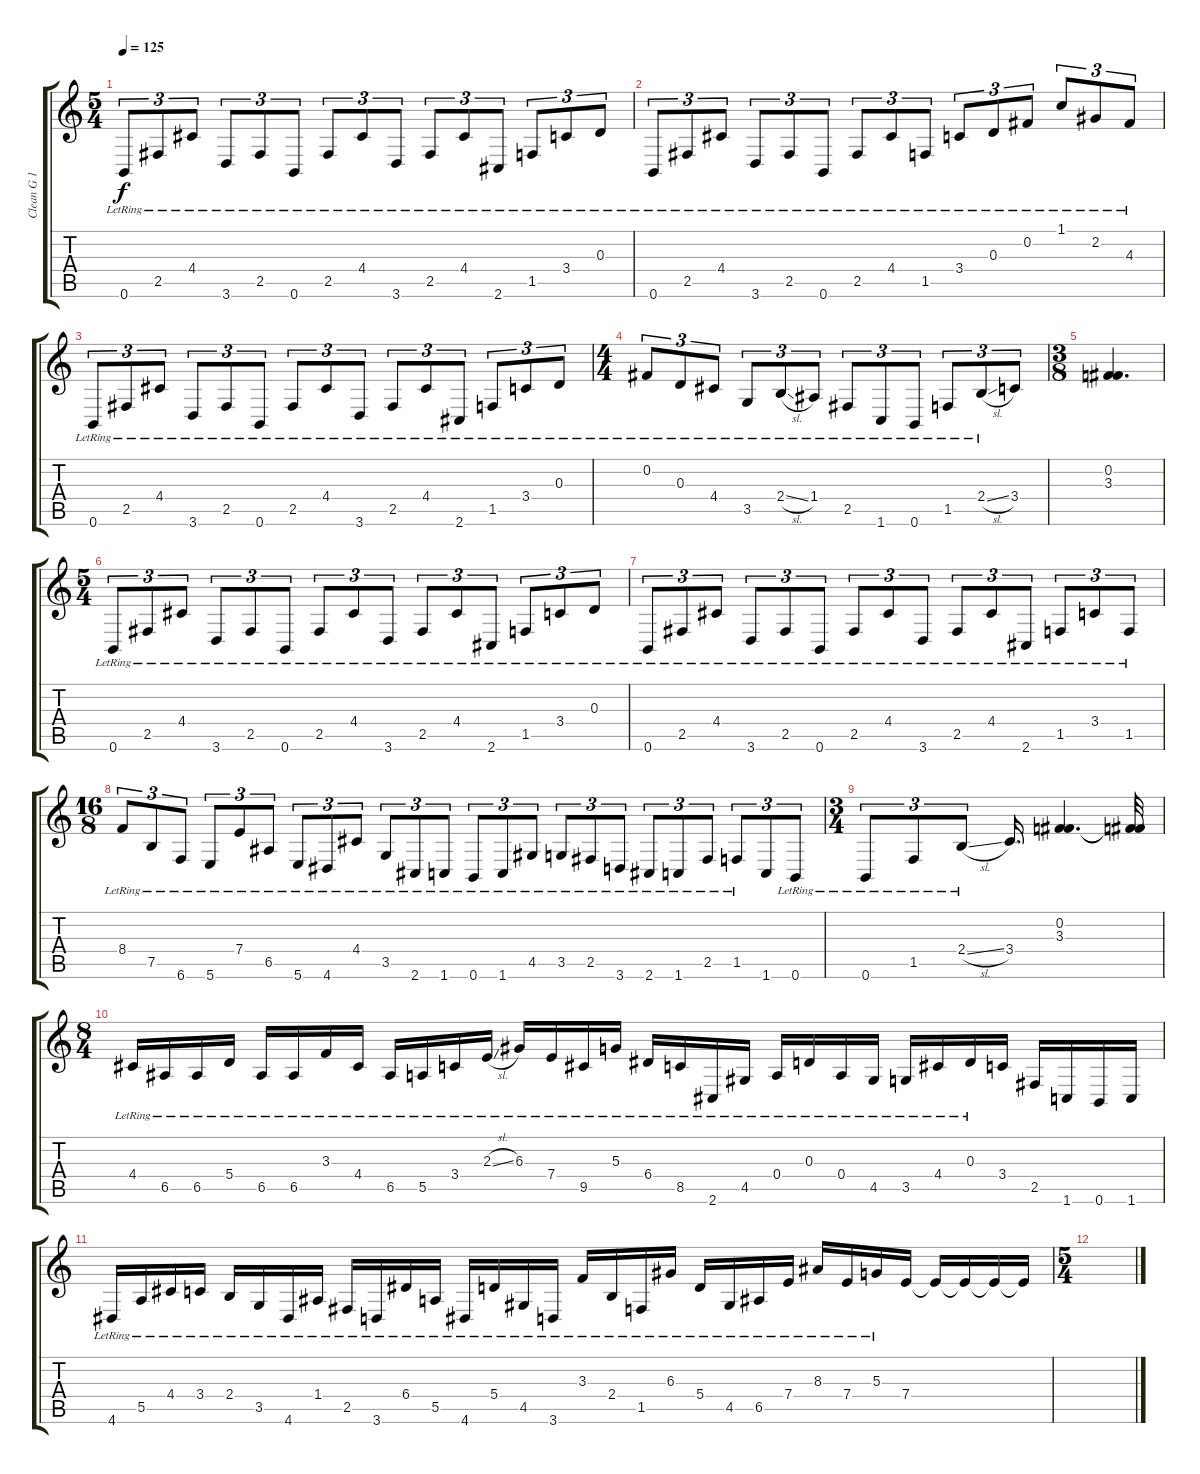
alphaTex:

\track ("Clean G 1" "Clean G 1") {instrument electricguitarclean}
\staff {score tabs}
\tuning (B3 Gb3 D3 A2 E2 B1) {hide}
\ts (5 4)
\tempo 125
\clef g2
\ks c
0.6{lr}.8{tu (3 2) dy f instrument electricguitarclean} 2.5{lr}.8{tu (3 2)} 4.4{lr}.8{tu (3 2)} 3.6{lr}.8{tu (3 2)} 2.5{lr}.8{tu (3 2)} 0.6{lr}.8{tu (3 2)} 2.5{lr}.8{tu (3 2)} 4.4{lr}.8{tu (3 2)} 3.6{lr}.8{tu (3 2)} 2.5{lr}.8{tu (3 2)} 4.4{lr}.8{tu (3 2)} 2.6{lr}.8{tu (3 2)} 1.5{lr}.8{tu (3 2)} 3.4{lr}.8{tu (3 2)} 0.3{lr}.8{tu (3 2)} |
0.6{lr}.8{tu (3 2)} 2.5{lr}.8{tu (3 2)} 4.4{lr}.8{tu (3 2)} 3.6{lr}.8{tu (3 2)} 2.5{lr}.8{tu (3 2)} 0.6{lr}.8{tu (3 2)} 2.5{lr}.8{tu (3 2)} 4.4{lr}.8{tu (3 2)} 1.5{lr}.8{tu (3 2)} 3.4{lr}.8{tu (3 2)} 0.3{lr}.8{tu (3 2)} 0.2{lr}.8{tu (3 2)} 1.1{lr}.8{tu (3 2)} 2.2{lr}.8{tu (3 2)} 4.3{lr}.8{tu (3 2)} |
0.6{lr}.8{tu (3 2)} 2.5{lr}.8{tu (3 2)} 4.4{lr}.8{tu (3 2)} 3.6{lr}.8{tu (3 2)} 2.5{lr}.8{tu (3 2)} 0.6{lr}.8{tu (3 2)} 2.5{lr}.8{tu (3 2)} 4.4{lr}.8{tu (3 2)} 3.6{lr}.8{tu (3 2)} 2.5{lr}.8{tu (3 2)} 4.4{lr}.8{tu (3 2)} 2.6{lr}.8{tu (3 2)} 1.5{lr}.8{tu (3 2)} 3.4{lr}.8{tu (3 2)} 0.3{lr}.8{tu (3 2)} |
\ts (4 4)
0.2{lr}.8{tu (3 2)} 0.3{lr}.8{tu (3 2)} 4.4{lr}.8{tu (3 2)} 3.5{lr}.8{tu (3 2)} 2.4{sl lr}.8{tu (3 2)} 1.4{lr}.8{tu (3 2)} 2.5{lr}.8{tu (3 2)} 1.6{lr}.8{tu (3 2)} 0.6{lr}.8{tu (3 2)} 1.5{lr}.8{tu (3 2)} 2.4{sl lr}.8{tu (3 2)} 3.4.8{tu (3 2)} |
\ts (3 8)
(0.2 3.3).4{d} |
\ts (5 4)
0.6{lr}.8{tu (3 2)} 2.5{lr}.8{tu (3 2)} 4.4{lr}.8{tu (3 2)} 3.6{lr}.8{tu (3 2)} 2.5{lr}.8{tu (3 2)} 0.6{lr}.8{tu (3 2)} 2.5{lr}.8{tu (3 2)} 4.4{lr}.8{tu (3 2)} 3.6{lr}.8{tu (3 2)} 2.5{lr}.8{tu (3 2)} 4.4{lr}.8{tu (3 2)} 2.6{lr}.8{tu (3 2)} 1.5{lr}.8{tu (3 2)} 3.4{lr}.8{tu (3 2)} 0.3{lr}.8{tu (3 2)} |
0.6{lr}.8{tu (3 2)} 2.5{lr}.8{tu (3 2)} 4.4{lr}.8{tu (3 2)} 3.6{lr}.8{tu (3 2)} 2.5{lr}.8{tu (3 2)} 0.6{lr}.8{tu (3 2)} 2.5{lr}.8{tu (3 2)} 4.4{lr}.8{tu (3 2)} 3.6{lr}.8{tu (3 2)} 2.5{lr}.8{tu (3 2)} 4.4{lr}.8{tu (3 2)} 2.6{lr}.8{tu (3 2)} 1.5{lr}.8{tu (3 2)} 3.4{lr}.8{tu (3 2)} 1.5{lr}.8{tu (3 2)} |
\ts (16 8)
8.4{lr}.8{tu (3 2)} 7.5{lr}.8{tu (3 2)} 6.6{lr}.8{tu (3 2)} 5.6{lr}.8{tu (3 2)} 7.4{lr}.8{tu (3 2)} 6.5{lr}.8{tu (3 2)} 5.6{lr}.8{tu (3 2)} 4.6{lr}.8{tu (3 2)} 4.4{lr}.8{tu (3 2)} 3.5{lr}.8{tu (3 2)} 2.6{lr}.8{tu (3 2)} 1.6{lr}.8{tu (3 2)} 0.6{lr}.8{tu (3 2)} 1.6{lr}.8{tu (3 2)} 4.5{lr}.8{tu (3 2)} 3.5{lr}.8{tu (3 2)} 2.5{lr}.8{tu (3 2)} 3.6{lr}.8{tu (3 2)} 2.6{lr}.8{tu (3 2)} 1.6{lr}.8{tu (3 2)} 2.5{lr}.8{tu (3 2)} 1.5{lr}.8{tu (3 2)} 1.6.8{tu (3 2)} 0.6{lr}.8{tu (3 2)} |
\ts (3 4)
0.6{lr}.8{tu (3 2)} 1.5{lr}.8{tu (3 2)} 2.4{sl lr}.8{tu (3 2)} 3.4.16{d} (0.2 3.3).4{d} (0.2{t} 3.3{t}).32 |
\ts (8 4)
4.4{lr}.16 6.5{lr}.16 6.5{lr}.16 5.4{lr}.16 6.5{lr}.16 6.5{lr}.16 3.3{lr}.16 4.4{lr}.16 6.5{lr}.16 5.5{lr}.16 3.4{lr}.16 2.3{sl lr}.16 6.3{lr}.16 7.4{lr}.16 9.5{lr}.16 5.3{lr}.16 6.4{lr}.16 8.5{lr}.16 2.6{lr}.16 4.5{lr}.16 0.4{lr}.16 0.3{lr}.16 0.4{lr}.16 4.5{lr}.16 3.5{lr}.16 4.4{lr}.16 0.3{lr}.16 3.4.16 2.5.16 1.6.16 0.6.16 1.6.16 |
4.6{lr}.16 5.5{lr}.16 4.4{lr}.16 3.4{lr}.16 2.4{lr}.16 3.5{lr}.16 4.6{lr}.16 1.4{lr}.16 2.5{lr}.16 3.6{lr}.16 6.4{lr}.16 5.5{lr}.16 4.6{lr}.16 5.4{lr}.16 4.5{lr}.16 3.6{lr}.16 3.3{lr}.16 2.4{lr}.16 1.5{lr}.16 6.3{lr}.16 5.4{lr}.16 4.5{lr}.16 6.5{lr}.16 7.4{lr}.16 8.3{lr}.16 7.4{lr}.16 5.3{lr}.16 7.4.16 7.4{t}.16 7.4{t}.16 7.4{t}.16 7.4{t}.16 |
\ts (5 4)
